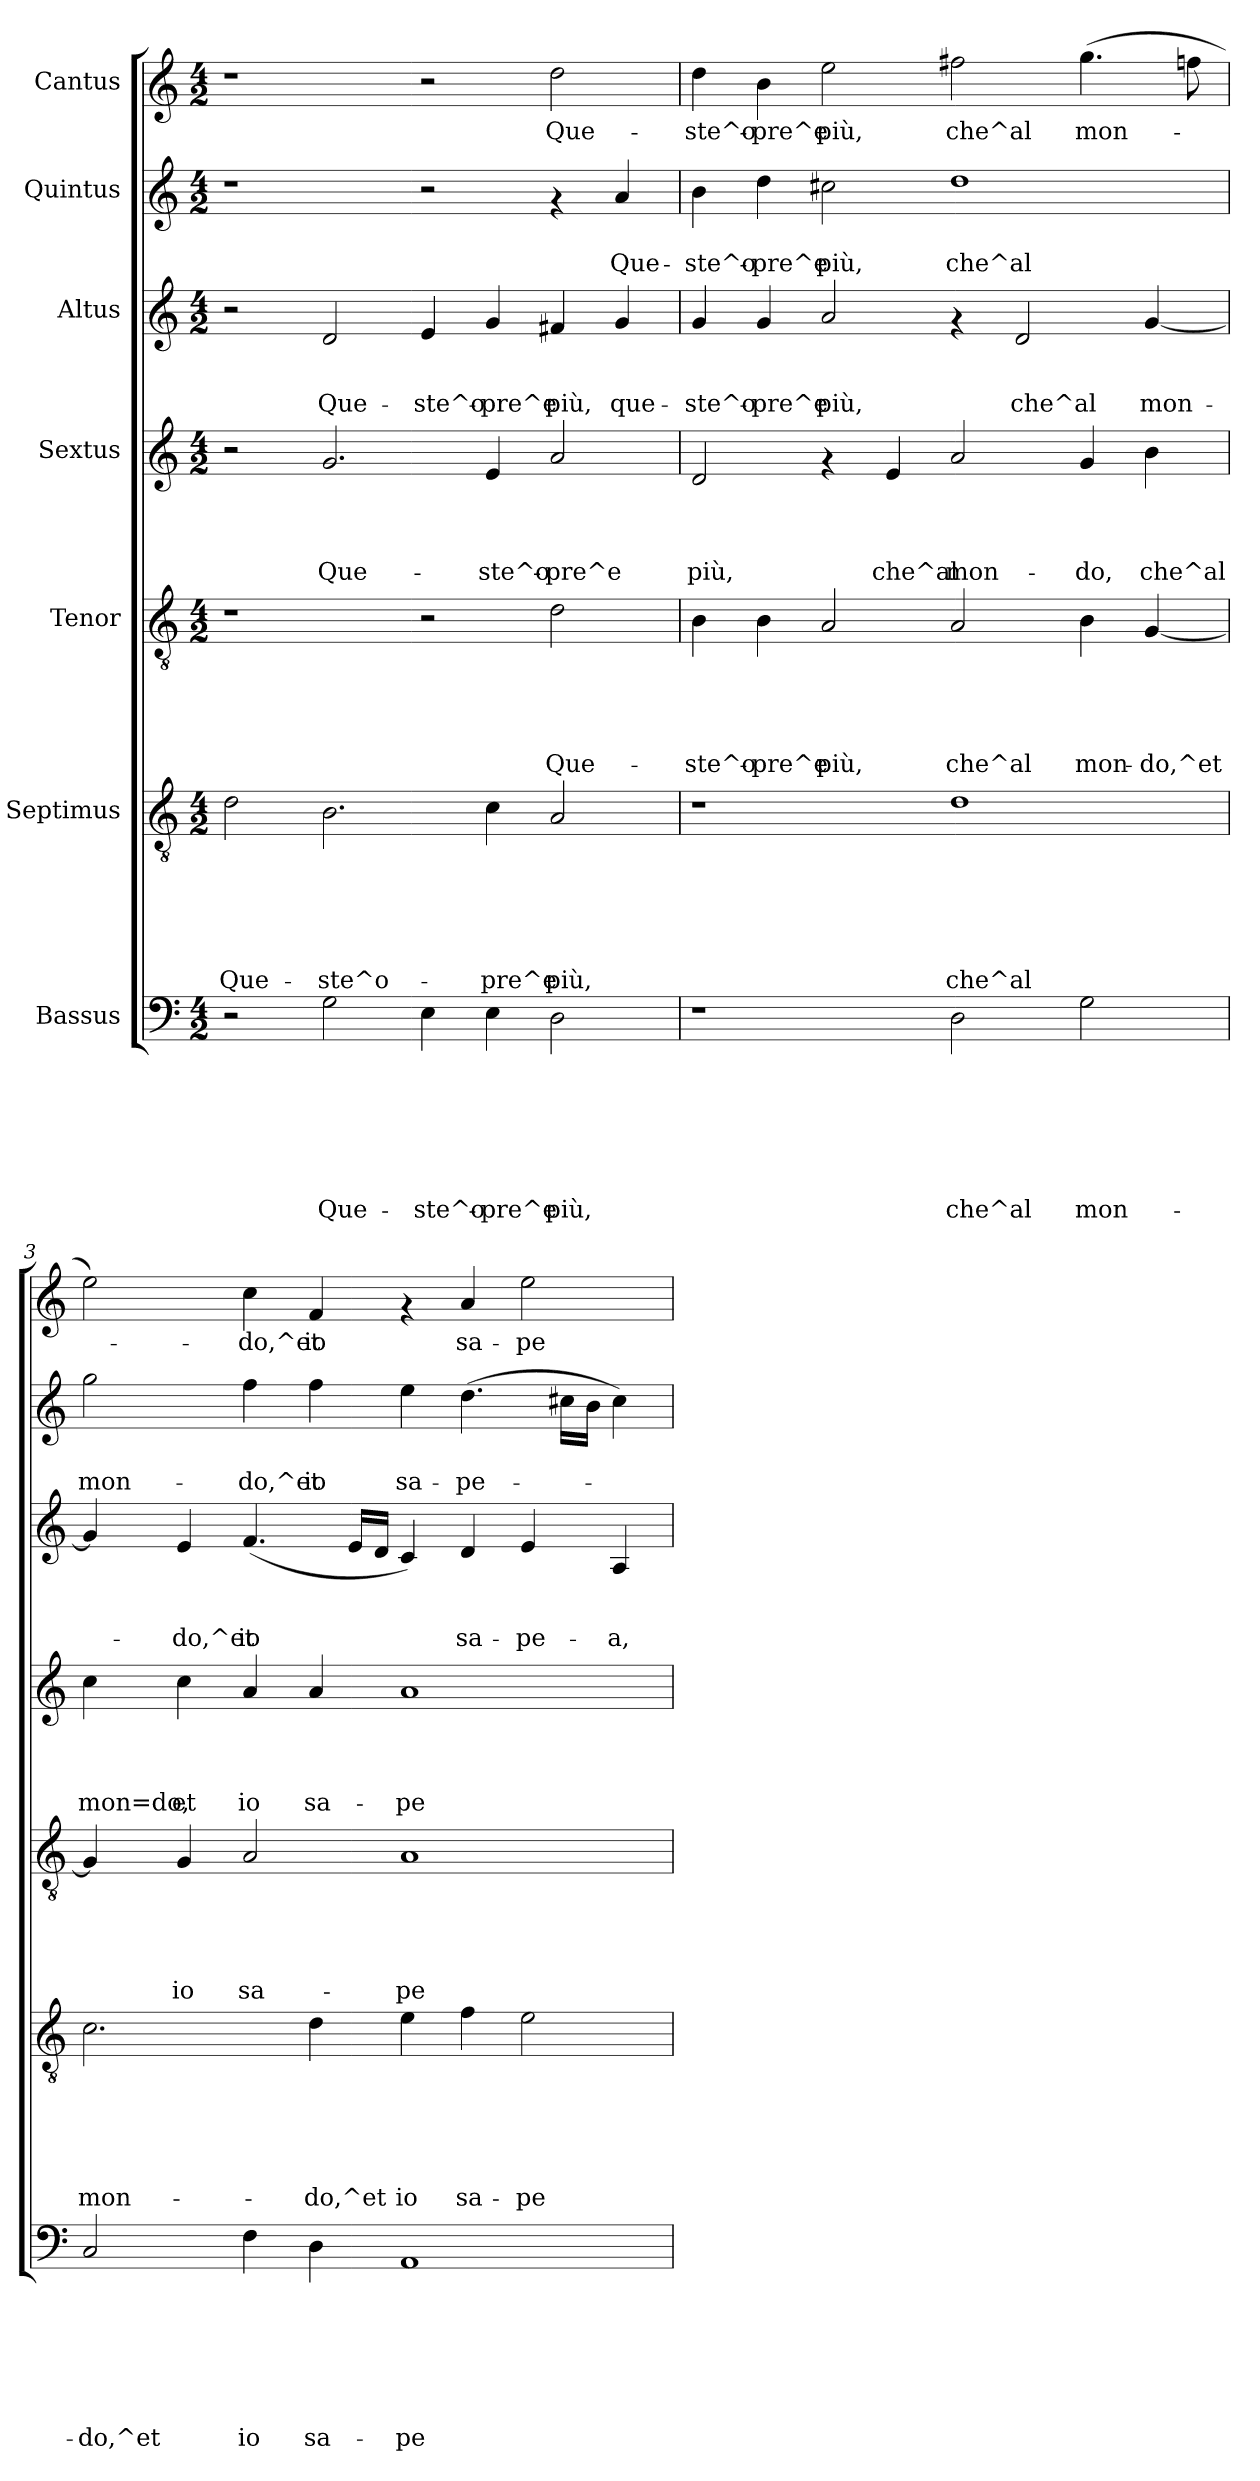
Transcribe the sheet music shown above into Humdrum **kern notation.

**kern	**text	**text	**text	**text	**text	**text	**text	**kern	**text	**text	**text	**text	**text	**text	**kern	**text	**text	**text	**text	**text	**kern	**text	**text	**text	**text	**kern	**text	**text	**text	**kern	**text	**text	**kern	**text
*part7	*part7	*part7	*part7	*part7	*part7	*part7	*part7	*part6	*part6	*part6	*part6	*part6	*part6	*part6	*part5	*part5	*part5	*part5	*part5	*part5	*part4	*part4	*part4	*part4	*part4	*part3	*part3	*part3	*part3	*part2	*part2	*part2	*part1	*part1
*staff7	*staff7	*staff7	*staff7	*staff7	*staff7	*staff7	*staff7	*staff6	*staff6	*staff6	*staff6	*staff6	*staff6	*staff6	*staff5	*staff5	*staff5	*staff5	*staff5	*staff5	*staff4	*staff4	*staff4	*staff4	*staff4	*staff3	*staff3	*staff3	*staff3	*staff2	*staff2	*staff2	*staff1	*staff1
*I"Bassus	*	*	*	*	*	*	*	*I"Septimus	*	*	*	*	*	*	*I"Tenor	*	*	*	*	*	*I"Sextus	*	*	*	*	*I"Altus	*	*	*	*I"Quintus	*	*	*I"Cantus	*
*clefF4	*	*	*	*	*	*	*	*clefGv2	*	*	*	*	*	*	*clefGv2	*	*	*	*	*	*clefG2	*	*	*	*	*clefG2	*	*	*	*clefG2	*	*	*clefG2	*
*k[]	*	*	*	*	*	*	*	*k[]	*	*	*	*	*	*	*k[]	*	*	*	*	*	*k[]	*	*	*	*	*k[]	*	*	*	*k[]	*	*	*k[]	*
*C:	*	*	*	*	*	*	*	*C:	*	*	*	*	*	*	*C:	*	*	*	*	*	*C:	*	*	*	*	*C:	*	*	*	*C:	*	*	*C:	*
*M4/2	*	*	*	*	*	*	*	*M4/2	*	*	*	*	*	*	*M4/2	*	*	*	*	*	*M4/2	*	*	*	*	*M4/2	*	*	*	*M4/2	*	*	*M4/2	*
=1	=1	=1	=1	=1	=1	=1	=1	=1	=1	=1	=1	=1	=1	=1	=1	=1	=1	=1	=1	=1	=1	=1	=1	=1	=1	=1	=1	=1	=1	=1	=1	=1	=1	=1
!	!	!	!	!	!	!	!	!	!	!	!	!	!	!LO:LY:b	!	!	!	!	!	!	!	!	!	!	!	!	!	!	!	!	!	!	!	!
2r	.	.	.	.	.	.	.	2d\	.	.	.	.	.	Que-	1r	.	.	.	.	.	2r	.	.	.	.	2r	.	.	.	1r	.	.	1r	.
!	!	!	!	!	!	!	!LO:LY:b	!	!	!	!	!	!	!LO:LY:b	!	!	!	!	!	!	!	!	!	!	!LO:LY:b	!	!	!	!LO:LY:b	!	!	!	!	!
2G\	.	.	.	.	.	.	Que-	2.B\	.	.	.	.	.	-ste^o-	.	.	.	.	.	.	2.g/	.	.	.	Que-	2d/	.	.	Que-	.	.	.	.	.
!	!	!	!	!	!	!	!LO:LY:b	!	!	!	!	!	!	!	!	!	!	!	!	!	!	!	!	!	!	!	!	!	!LO:LY:b	!	!	!	!	!
4E\	.	.	.	.	.	.	-ste^o-	.	.	.	.	.	.	.	2r	.	.	.	.	.	.	.	.	.	.	4e/	.	.	-ste^o-	2r	.	.	2r	.
!	!	!	!	!	!	!	!LO:LY:b	!	!	!	!	!	!	!LO:LY:b	!	!	!	!	!	!	!	!	!	!	!LO:LY:b	!	!	!	!LO:LY:b	!	!	!	!	!
4E\	.	.	.	.	.	.	-pre^e	4c\	.	.	.	.	.	-pre^e	.	.	.	.	.	.	4e/	.	.	.	-ste^o-	4g/	.	.	-pre^e	.	.	.	.	.
!	!	!	!	!	!	!	!LO:LY:b	!	!	!	!	!	!	!LO:LY:b	!	!	!	!	!	!LO:LY:b	!	!	!	!	!LO:LY:b	!	!	!	!LO:LY:b	!	!	!	!	!LO:LY:b
2D\	.	.	.	.	.	.	più,	2A/	.	.	.	.	.	più,	2d\	.	.	.	.	Que-	2a/	.	.	.	-pre^e	4f#X/	.	.	più,	4rf	.	.	2dd\	Que-
!	!	!	!	!	!	!	!	!	!	!	!	!	!	!	!	!	!	!	!	!	!	!	!	!	!	!	!	!	!LO:LY:b	!	!	!LO:LY:b	!	!
.	.	.	.	.	.	.	.	.	.	.	.	.	.	.	.	.	.	.	.	.	.	.	.	.	.	4g/	.	.	que-	4a/	.	Que-	.	.
=2	=2	=2	=2	=2	=2	=2	=2	=2	=2	=2	=2	=2	=2	=2	=2	=2	=2	=2	=2	=2	=2	=2	=2	=2	=2	=2	=2	=2	=2	=2	=2	=2	=2	=2
!	!	!	!	!	!	!	!	!	!	!	!	!	!	!	!	!	!	!	!	!LO:LY:b	!	!	!	!	!LO:LY:b	!	!	!	!LO:LY:b	!	!	!LO:LY:b	!	!LO:LY:b
1r	.	.	.	.	.	.	.	1r	.	.	.	.	.	.	4B\	.	.	.	.	-ste^o-	2d/	.	.	.	più,	4g/	.	.	-ste^o-	4b\	.	-ste^o-	4dd\	-ste^o-
!	!	!	!	!	!	!	!	!	!	!	!	!	!	!	!	!	!	!	!	!LO:LY:b	!	!	!	!	!	!	!	!	!LO:LY:b	!	!	!LO:LY:b	!	!LO:LY:b
.	.	.	.	.	.	.	.	.	.	.	.	.	.	.	4B\	.	.	.	.	-pre^e	.	.	.	.	.	4g/	.	.	-pre^e	4dd\	.	-pre^e	4b\	-pre^e
!	!	!	!	!	!	!	!	!	!	!	!	!	!	!	!	!	!	!	!	!LO:LY:b	!	!	!	!	!	!	!	!	!LO:LY:b	!	!	!LO:LY:b	!	!LO:LY:b
.	.	.	.	.	.	.	.	.	.	.	.	.	.	.	2A/	.	.	.	.	più,	4rf	.	.	.	.	2a/	.	.	più,	2cc#X\	.	più,	2ee\	più,
!	!	!	!	!	!	!	!	!	!	!	!	!	!	!	!	!	!	!	!	!	!	!	!	!	!LO:LY:b	!	!	!	!	!	!	!	!	!
.	.	.	.	.	.	.	.	.	.	.	.	.	.	.	.	.	.	.	.	.	4e/	.	.	.	che^al	.	.	.	.	.	.	.	.	.
!	!	!	!	!	!	!	!LO:LY:b	!	!	!	!	!	!	!LO:LY:b	!	!	!	!	!	!LO:LY:b	!	!	!	!	!LO:LY:b	!	!	!	!	!	!	!LO:LY:b	!	!LO:LY:b
2D\	.	.	.	.	.	.	che^al	1d	.	.	.	.	.	che^al	2A/	.	.	.	.	che^al	2a/	.	.	.	mon-	4rf	.	.	.	1dd	.	che^al	2ff#X\	che^al
!	!	!	!	!	!	!	!	!	!	!	!	!	!	!	!	!	!	!	!	!	!	!	!	!	!	!	!	!	!LO:LY:b	!	!	!	!	!
.	.	.	.	.	.	.	.	.	.	.	.	.	.	.	.	.	.	.	.	.	.	.	.	.	.	2d/	.	.	che^al	.	.	.	.	.
!	!	!	!	!	!	!	!LO:LY:b	!	!	!	!	!	!	!	!	!	!	!	!	!LO:LY:b	!	!	!	!	!LO:LY:b	!	!	!	!	!	!	!	!	!LO:LY:b
2G\	.	.	.	.	.	.	mon-	.	.	.	.	.	.	.	4B\	.	.	.	.	mon-	4g/	.	.	.	-do,	.	.	.	.	.	.	.	(>4.gg\	mon-
!	!	!	!	!	!	!	!	!	!	!	!	!	!	!	!	!	!	!	!	!LO:LY:b	!	!	!	!	!LO:LY:b	!	!	!	!LO:LY:b	!	!	!	!	!
.	.	.	.	.	.	.	.	.	.	.	.	.	.	.	[<4G/	.	.	.	.	-do,^et	4b\	.	.	.	che^al	[<4g/	.	.	mon-	.	.	.	.	.
.	.	.	.	.	.	.	.	.	.	.	.	.	.	.	.	.	.	.	.	.	.	.	.	.	.	.	.	.	.	.	.	.	8ffn\	.
!!LO:PB:g=z
=3	=3	=3	=3	=3	=3	=3	=3	=3	=3	=3	=3	=3	=3	=3	=3	=3	=3	=3	=3	=3	=3	=3	=3	=3	=3	=3	=3	=3	=3	=3	=3	=3	=3	=3
!	!	!	!	!	!	!	!LO:LY:b	!	!	!	!	!	!	!LO:LY:b	!	!	!	!	!	!	!	!	!	!	!LO:LY:b	!	!	!	!	!	!	!LO:LY:b	!	!
2C/	.	.	.	.	.	.	-do,^et	2.c\	.	.	.	.	.	mon-	4G/]	.	.	.	.	.	4cc\	.	.	.	mon=do,	4g/]	.	.	.	2gg\	.	mon-	2ee\)	.
!	!	!	!	!	!	!	!	!	!	!	!	!	!	!	!	!	!	!	!	!LO:LY:b	!	!	!	!	!LO:LY:b	!	!	!	!LO:LY:b	!	!	!	!	!
.	.	.	.	.	.	.	.	.	.	.	.	.	.	.	4G/	.	.	.	.	io	4cc\	.	.	.	et	4e/	.	.	-do,^et	.	.	.	.	.
!	!	!	!	!	!	!	!LO:LY:b	!	!	!	!	!	!	!	!	!	!	!	!	!LO:LY:b	!	!	!	!	!LO:LY:b	!	!	!	!LO:LY:b	!	!	!LO:LY:b	!	!LO:LY:b
4F\	.	.	.	.	.	.	io	.	.	.	.	.	.	.	2A/	.	.	.	.	sa-	4a/	.	.	.	io	(<4.f/	.	.	io	4ff\	.	-do,^et	4cc\	-do,^et
!	!	!	!	!	!	!	!LO:LY:b	!	!	!	!	!	!	!LO:LY:b	!	!	!	!	!	!	!	!	!	!	!LO:LY:b	!	!	!	!	!	!	!LO:LY:b	!	!LO:LY:b
4D\	.	.	.	.	.	.	sa-	4d\	.	.	.	.	.	-do,^et	.	.	.	.	.	.	4a/	.	.	.	sa-	.	.	.	.	4ff\	.	io	4f/	io
.	.	.	.	.	.	.	.	.	.	.	.	.	.	.	.	.	.	.	.	.	.	.	.	.	.	16e/LL	.	.	.	.	.	.	.	.
.	.	.	.	.	.	.	.	.	.	.	.	.	.	.	.	.	.	.	.	.	.	.	.	.	.	16d/JJ	.	.	.	.	.	.	.	.
!	!	!	!	!	!	!	!LO:LY:b	!	!	!	!	!	!	!LO:LY:b	!	!	!	!	!	!LO:LY:b	!	!	!	!	!LO:LY:b	!	!	!	!	!	!	!LO:LY:b	!	!
1AA	.	.	.	.	.	.	-pe-	4e\	.	.	.	.	.	io	1A	.	.	.	.	-pe-	1a	.	.	.	-pe-	4c/)	.	.	.	4ee\	.	sa-	4rf	.
!	!	!	!	!	!	!	!	!	!	!	!	!	!	!LO:LY:b	!	!	!	!	!	!	!	!	!	!	!	!	!	!	!LO:LY:b	!	!	!LO:LY:b	!	!LO:LY:b
.	.	.	.	.	.	.	.	4f\	.	.	.	.	.	sa-	.	.	.	.	.	.	.	.	.	.	.	4d/	.	.	sa-	(>4.dd\	.	-pe-	4a/	sa-
!	!	!	!	!	!	!	!	!	!	!	!	!	!	!LO:LY:b	!	!	!	!	!	!	!	!	!	!	!	!	!	!	!LO:LY:b	!	!	!	!	!LO:LY:b
.	.	.	.	.	.	.	.	2e\	.	.	.	.	.	-pe-	.	.	.	.	.	.	.	.	.	.	.	4e/	.	.	-pe-	.	.	.	2ee\	-pe-
.	.	.	.	.	.	.	.	.	.	.	.	.	.	.	.	.	.	.	.	.	.	.	.	.	.	.	.	.	.	16cc#X\LL	.	.	.	.
.	.	.	.	.	.	.	.	.	.	.	.	.	.	.	.	.	.	.	.	.	.	.	.	.	.	.	.	.	.	16b\JJ	.	.	.	.
!	!	!	!	!	!	!	!	!	!	!	!	!	!	!	!	!	!	!	!	!	!	!	!	!	!	!	!	!	!LO:LY:b	!	!	!	!	!
.	.	.	.	.	.	.	.	.	.	.	.	.	.	.	.	.	.	.	.	.	.	.	.	.	.	4A/	.	.	-a,	4cc#\)	.	.	.	.
=	=	=	=	=	=	=	=	=	=	=	=	=	=	=	=	=	=	=	=	=	=	=	=	=	=	=	=	=	=	=	=	=	=	=
*-	*-	*-	*-	*-	*-	*-	*-	*-	*-	*-	*-	*-	*-	*-	*-	*-	*-	*-	*-	*-	*-	*-	*-	*-	*-	*-	*-	*-	*-	*-	*-	*-	*-	*-
